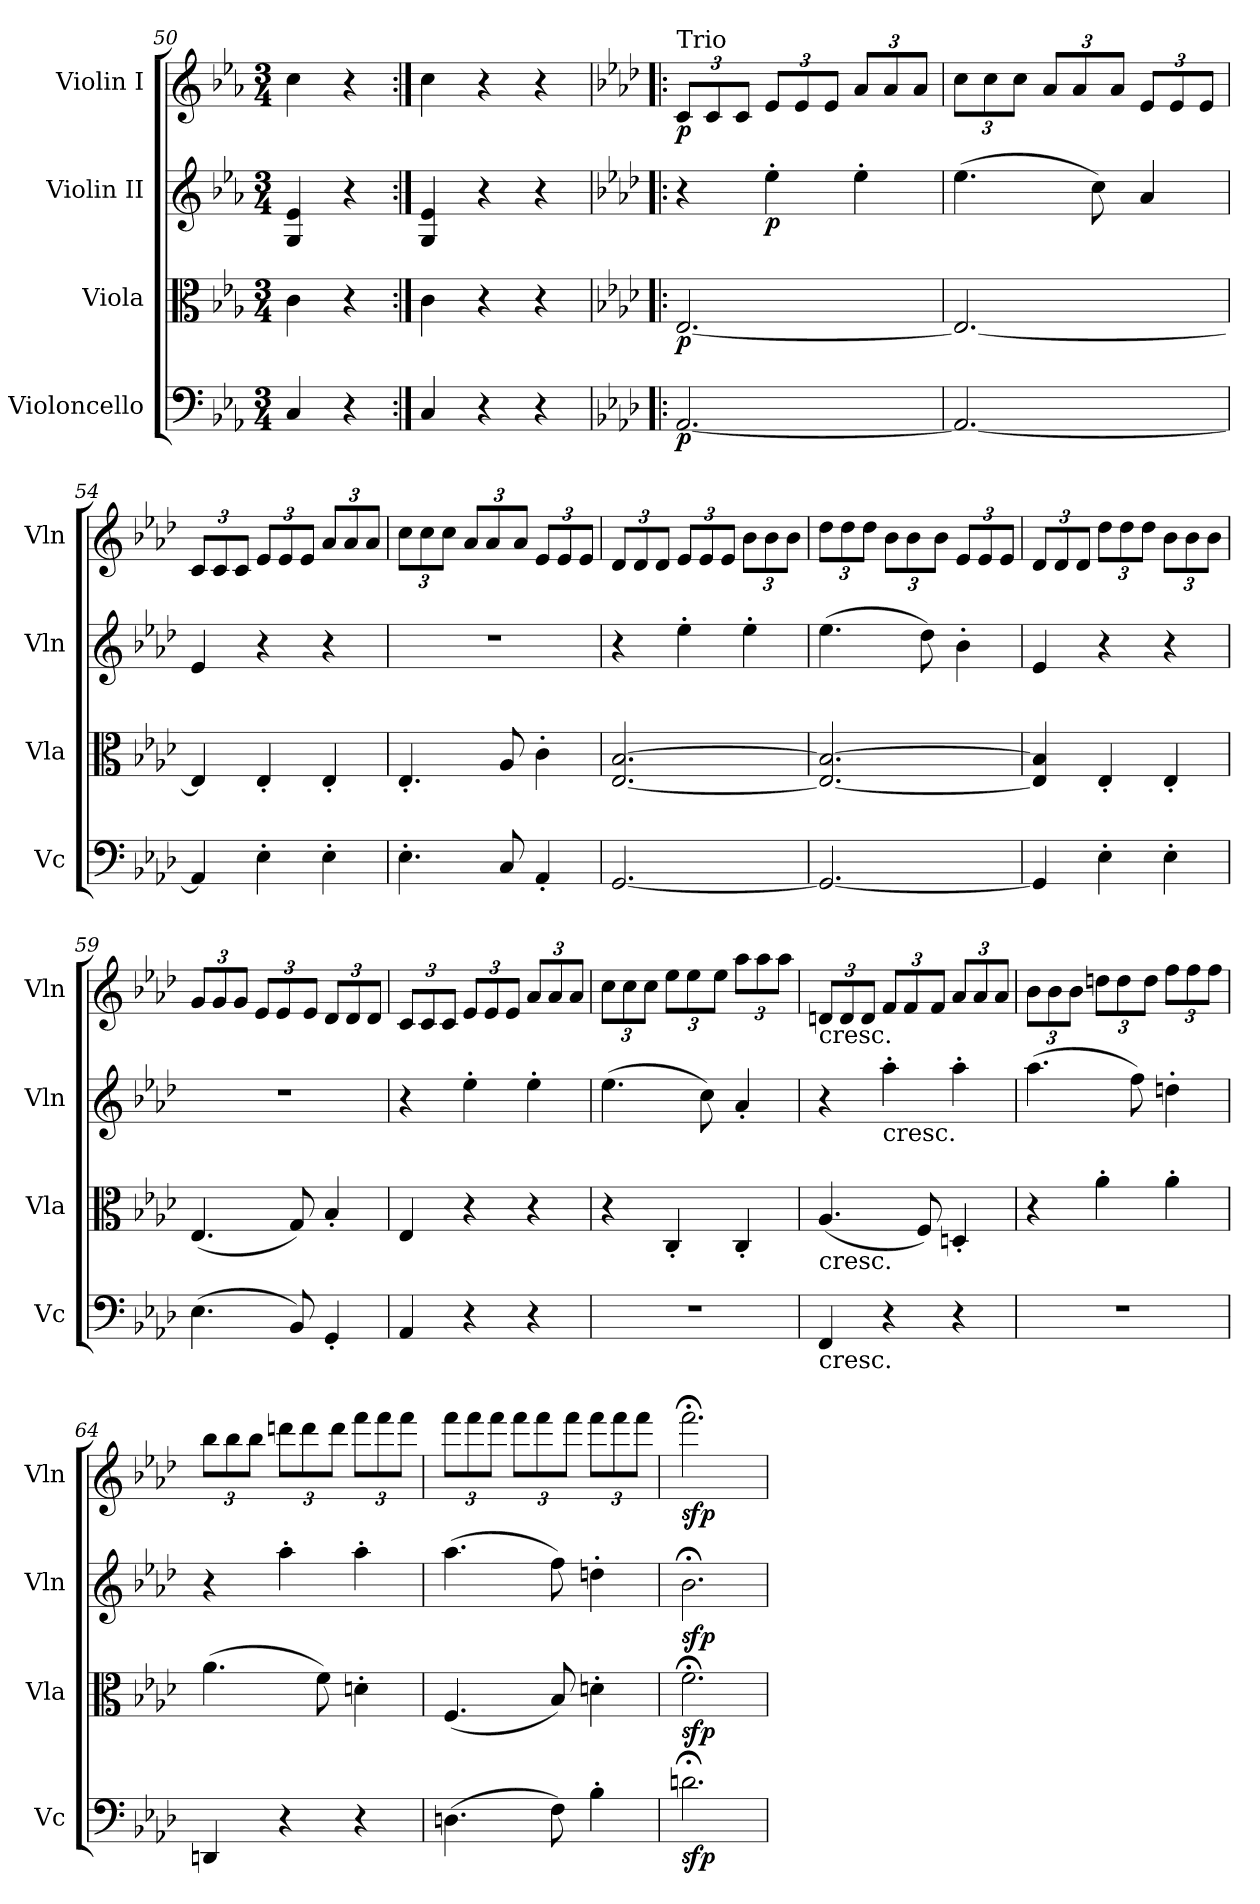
**kern	**dynam	**kern	**dynam	**kern	**dynam	**kern	**dynam
*part4	*part4	*part3	*part3	*part2	*part2	*part1	*part1
*staff4	*staff4	*staff3	*staff3	*staff2	*staff2	*staff1	*staff1
*I"Violoncello	*	*I"Viola	*	*I"Violin II	*	*I"Violin I	*
*I'Vc	*	*I'Vla	*	*I'Vln	*	*I'Vln	*
*clefF4	*	*clefC3	*	*clefG2	*	*clefG2	*
*k[b-e-a-]	*	*k[b-e-a-]	*	*k[b-e-a-]	*	*k[b-e-a-]	*
*M3/4	*	*M3/4	*	*M3/4	*	*M3/4	*
=50	=50	=50	=50	=50	=50	=50	=50
4C	.	4c	.	4G 4e-	.	4cc	.
4r	.	4r	.	4r	.	4r	.
=51:|!	=51:|!	=51:|!	=51:|!	=51:|!	=51:|!	=51:|!	=51:|!
4C	.	4c	.	4G 4e-	.	4cc	.
4r	.	4r	.	4r	.	4r	.
4r	.	4r	.	4r	.	4r	.
=52!|:	=52!|:	=52!|:	=52!|:	=52!|:	=52!|:	=52!|:	=52!|:
*k[b-e-a-d-]	*	*k[b-e-a-d-]	*	*k[b-e-a-d-]	*	*k[b-e-a-d-]	*
!	!	!	!	!	!	!LO:TX:a:t=Trio	!
[2.AA-	p	[2.E-	p	4r	.	12cL	p
.	.	.	.	.	.	12c	.
.	.	.	.	.	.	12cJ	.
.	.	.	.	4ee-'	p	12e-L	.
.	.	.	.	.	.	12e-	.
.	.	.	.	.	.	12e-J	.
.	.	.	.	4ee-'	.	12a-L	.
.	.	.	.	.	.	12a-	.
.	.	.	.	.	.	12a-J	.
=53	=53	=53	=53	=53	=53	=53	=53
2.AA-_	.	2.E-_	.	(4.ee-	.	12ccL	.
.	.	.	.	.	.	12cc	.
.	.	.	.	.	.	12ccJ	.
.	.	.	.	.	.	12a-L	.
.	.	.	.	.	.	12a-	.
.	.	.	.	8cc)	.	.	.
.	.	.	.	.	.	12a-J	.
.	.	.	.	4a-	.	12e-L	.
.	.	.	.	.	.	12e-	.
.	.	.	.	.	.	12e-J	.
=54	=54	=54	=54	=54	=54	=54	=54
4AA-]	.	4E-]	.	4e-	.	12cL	.
.	.	.	.	.	.	12c	.
.	.	.	.	.	.	12cJ	.
4E-'	.	4E-'	.	4r	.	12e-L	.
.	.	.	.	.	.	12e-	.
.	.	.	.	.	.	12e-J	.
4E-'	.	4E-'	.	4r	.	12a-L	.
.	.	.	.	.	.	12a-	.
.	.	.	.	.	.	12a-J	.
=55	=55	=55	=55	=55	=55	=55	=55
4.E-'	.	4.E-'	.	2.r	.	12ccL	.
.	.	.	.	.	.	12cc	.
.	.	.	.	.	.	12ccJ	.
.	.	.	.	.	.	12a-L	.
.	.	.	.	.	.	12a-	.
8C	.	8A-	.	.	.	.	.
.	.	.	.	.	.	12a-J	.
4AA-'	.	4c'	.	.	.	12e-L	.
.	.	.	.	.	.	12e-	.
.	.	.	.	.	.	12e-J	.
=56	=56	=56	=56	=56	=56	=56	=56
[2.GG	.	[2.E- [2.B-	.	4r	.	12d-L	.
.	.	.	.	.	.	12d-	.
.	.	.	.	.	.	12d-J	.
.	.	.	.	4ee-'	.	12e-L	.
.	.	.	.	.	.	12e-	.
.	.	.	.	.	.	12e-J	.
.	.	.	.	4ee-'	.	12b-L	.
.	.	.	.	.	.	12b-	.
.	.	.	.	.	.	12b-J	.
=57	=57	=57	=57	=57	=57	=57	=57
2.GG_	.	2.E-_ 2.B-_	.	(4.ee-	.	12dd-L	.
.	.	.	.	.	.	12dd-	.
.	.	.	.	.	.	12dd-J	.
.	.	.	.	.	.	12b-L	.
.	.	.	.	.	.	12b-	.
.	.	.	.	8dd-)	.	.	.
.	.	.	.	.	.	12b-J	.
.	.	.	.	4b-'	.	12e-L	.
.	.	.	.	.	.	12e-	.
.	.	.	.	.	.	12e-J	.
=58	=58	=58	=58	=58	=58	=58	=58
4GG]	.	4E-] 4B-]	.	4e-	.	12d-L	.
.	.	.	.	.	.	12d-	.
.	.	.	.	.	.	12d-J	.
4E-'	.	4E-'	.	4r	.	12dd-L	.
.	.	.	.	.	.	12dd-	.
.	.	.	.	.	.	12dd-J	.
4E-'	.	4E-'	.	4r	.	12b-L	.
.	.	.	.	.	.	12b-	.
.	.	.	.	.	.	12b-J	.
=59	=59	=59	=59	=59	=59	=59	=59
(4.E-	.	(4.E-	.	2.r	.	12gL	.
.	.	.	.	.	.	12g	.
.	.	.	.	.	.	12gJ	.
.	.	.	.	.	.	12e-L	.
.	.	.	.	.	.	12e-	.
8BB-)	.	8G)	.	.	.	.	.
.	.	.	.	.	.	12e-J	.
4GG'	.	4B-'	.	.	.	12d-L	.
.	.	.	.	.	.	12d-	.
.	.	.	.	.	.	12d-J	.
=60	=60	=60	=60	=60	=60	=60	=60
4AA-	.	4E-	.	4r	.	12cL	.
.	.	.	.	.	.	12c	.
.	.	.	.	.	.	12cJ	.
4r	.	4r	.	4ee-'	.	12e-L	.
.	.	.	.	.	.	12e-	.
.	.	.	.	.	.	12e-J	.
4r	.	4r	.	4ee-'	.	12a-L	.
.	.	.	.	.	.	12a-	.
.	.	.	.	.	.	12a-J	.
=61	=61	=61	=61	=61	=61	=61	=61
2.r	.	4r	.	(4.ee-	.	12ccL	.
.	.	.	.	.	.	12cc	.
.	.	.	.	.	.	12ccJ	.
.	.	4C'	.	.	.	12ee-L	.
.	.	.	.	.	.	12ee-	.
.	.	.	.	8cc)	.	.	.
.	.	.	.	.	.	12ee-J	.
.	.	4C'	.	4a-'	.	12aa-L	.
.	.	.	.	.	.	12aa-	.
.	.	.	.	.	.	12aa-J	.
=62	=62	=62	=62	=62	=62	=62	=62
!	!	!	!	!	!	!LO:TX:b:t=cresc.	!
!	!	!LO:TX:b:t=cresc.	!	!	!	!	!
!LO:TX:b:t=cresc.	!	!	!	!	!	!	!
4FF	.	(4.A-	.	4r	.	12dnL	.
.	.	.	.	.	.	12d	.
.	.	.	.	.	.	12dJ	.
!	!	!	!	!LO:TX:b:t=cresc.	!	!	!
4r	.	.	.	4aa-'	.	12fL	.
.	.	.	.	.	.	12f	.
.	.	8F)	.	.	.	.	.
.	.	.	.	.	.	12fJ	.
4r	.	4Dn'	.	4aa-'	.	12a-L	.
.	.	.	.	.	.	12a-	.
.	.	.	.	.	.	12a-J	.
=63	=63	=63	=63	=63	=63	=63	=63
2.r	.	4r	.	(4.aa-	.	12b-L	.
.	.	.	.	.	.	12b-	.
.	.	.	.	.	.	12b-J	.
.	.	4a-'	.	.	.	12ddnL	.
.	.	.	.	.	.	12dd	.
.	.	.	.	8ff)	.	.	.
.	.	.	.	.	.	12ddJ	.
.	.	4a-'	.	4ddn'	.	12ffL	.
.	.	.	.	.	.	12ff	.
.	.	.	.	.	.	12ffJ	.
=64	=64	=64	=64	=64	=64	=64	=64
4DDn	.	(4.a-	.	4r	.	12bb-L	.
.	.	.	.	.	.	12bb-	.
.	.	.	.	.	.	12bb-J	.
4r	.	.	.	4aa-'	.	12dddnL	.
.	.	.	.	.	.	12ddd	.
.	.	8f)	.	.	.	.	.
.	.	.	.	.	.	12dddJ	.
4r	.	4dn'	.	4aa-'	.	12fffL	.
.	.	.	.	.	.	12fff	.
.	.	.	.	.	.	12fffJ	.
=65	=65	=65	=65	=65	=65	=65	=65
(4.Dn	.	(4.F	.	(4.aa-	.	12fffL	.
.	.	.	.	.	.	12fff	.
.	.	.	.	.	.	12fffJ	.
.	.	.	.	.	.	12fffL	.
.	.	.	.	.	.	12fff	.
8F)	.	8B-)	.	8ff)	.	.	.
.	.	.	.	.	.	12fffJ	.
4B-'	.	4dn'	.	4ddn'	.	12fffL	.
.	.	.	.	.	.	12fff	.
.	.	.	.	.	.	12fffJ	.
=66	=66	=66	=66	=66	=66	=66	=66
2.dn;<	sfp	2.f;<	sfp	2.b-;<	sfp	2.fff;<	sfp
=	=	=	=	=	=	=	=
*-	*-	*-	*-	*-	*-	*-	*-
